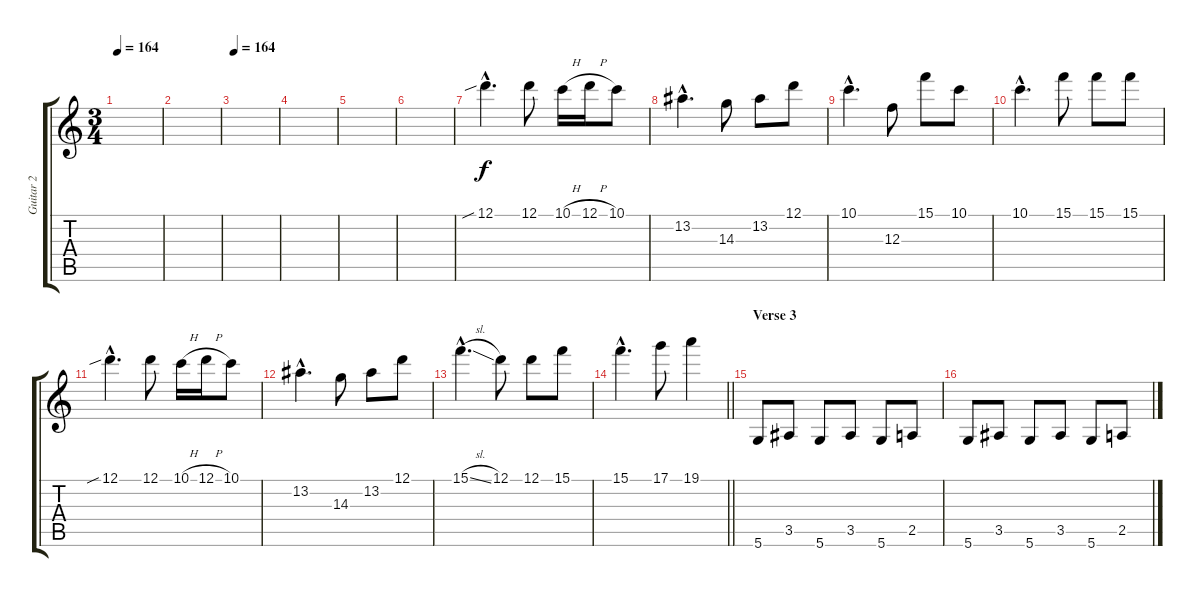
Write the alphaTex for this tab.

\track ("Guitar 2" "Guitar 2") {instrument distortionguitar}
\staff {score tabs}
\tuning (D4 A3 F3 C3 G2 D2) {hide}
\ts (3 4)
\tempo 164
\clef g2
\ks c
|
|
\tempo 164
|
|
|
|
12.1{sib hac}.4{d volume 16} 12.1.8 10.1{h}.16 12.1{h}.16 10.1.8 |
13.2{hac}.4{d} 14.3.8 13.2.8 12.1.8 |
10.1{hac}.4{d} 12.3.8 15.1.8 10.1.8 |
10.1{hac}.4{d} 15.1.8 15.1.8 15.1.8 |
12.1{sib hac}.4{d volume 16} 12.1.8 10.1{h}.16 12.1{h}.16 10.1.8 |
13.2{hac}.4{d} 14.3.8 13.2.8 12.1.8 |
15.1{sl hac}.4{d} 12.1.8 12.1.8 15.1.8 |
\barLineRight lightlight
15.1{hac}.4{d} 17.1.8 19.1.4 |
\section ("" "Verse 3")
5.6.8 3.5.8 5.6.8 3.5.8 5.6.8 2.5.8 |
5.6.8 3.5.8 5.6.8 3.5.8 5.6.8 2.5.8
